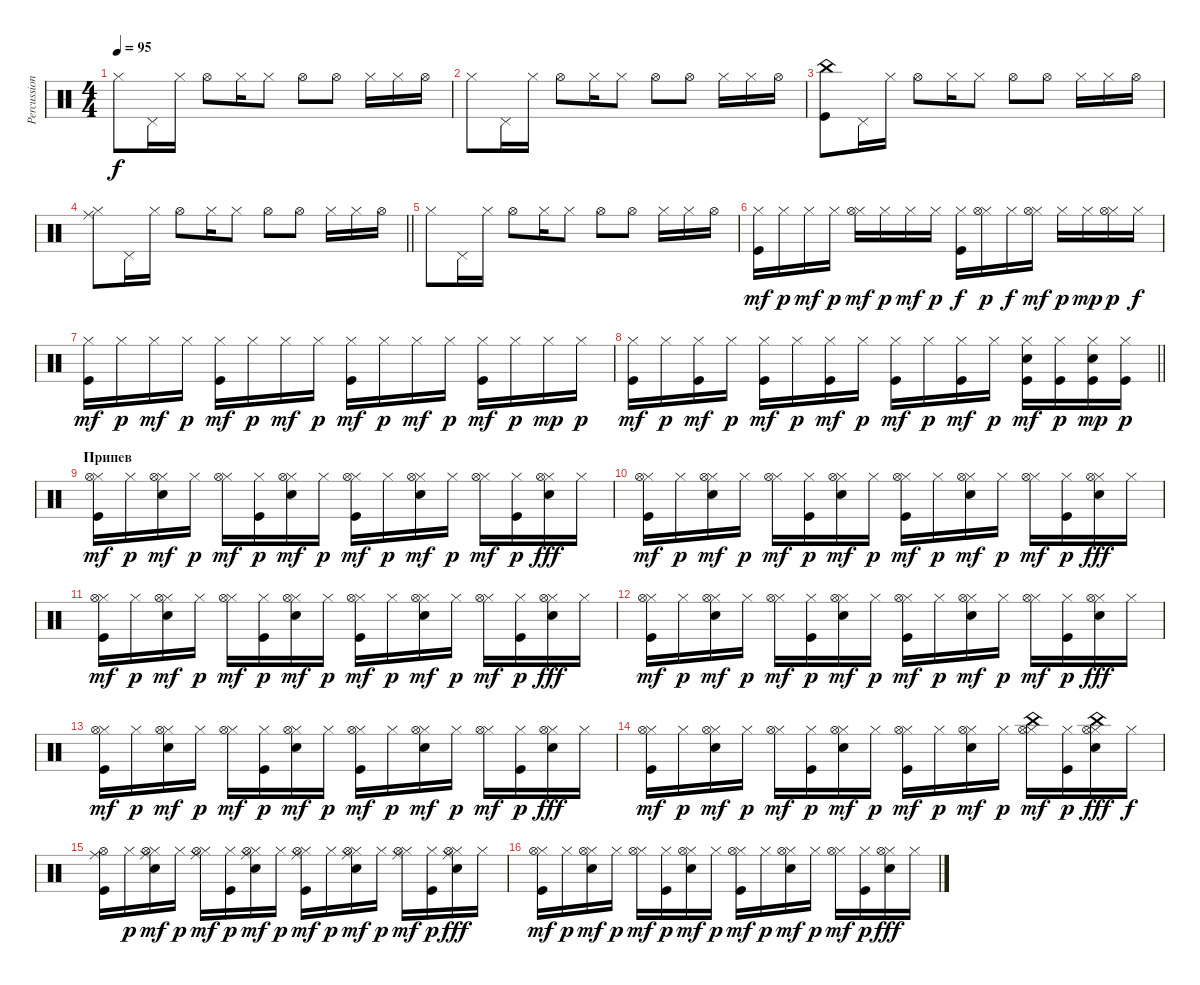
\track ("Percussion" "Percussion") {instrument percussion}
\staff {score}
\articulation defaults
\ts (4 4)
\tempo 95
\clef neutral
\ks c "Hi-Hat (closed)".8{dy f volume 6} "Pedal Hi-Hat (hit)".16 "Hi-Hat (closed)".16 "Hi-Hat (open)".8 "Hi-Hat (closed)".16 "Hi-Hat (closed)".8 "Hi-Hat (open)".8 "Hi-Hat (open)".8 "Hi-Hat (closed)".16 "Hi-Hat (closed)".16 "Hi-Hat (open)".16
|
"Hi-Hat (closed)".8{volume 6} "Pedal Hi-Hat (hit)".16 "Hi-Hat (closed)".16 "Hi-Hat (open)".8 "Hi-Hat (closed)".16 "Hi-Hat (closed)".8 "Hi-Hat (open)".8 "Hi-Hat (open)".8 "Hi-Hat (closed)".16 "Hi-Hat (closed)".16 "Hi-Hat (open)".16 |
("China (hit)" "Kick (hit)").8{volume 6} "Pedal Hi-Hat (hit)".16 "Hi-Hat (closed)".16 "Hi-Hat (open)".8 "Hi-Hat (closed)".16 "Hi-Hat (closed)".8 "Hi-Hat (open)".8 "Hi-Hat (open)".8 "Hi-Hat (closed)".16 "Hi-Hat (closed)".16 "Hi-Hat (open)".16 |
\barLineRight lightlight
("Hi-Hat (closed)" "Ride (middle)").8{volume 6} "Pedal Hi-Hat (hit)".16 "Hi-Hat (closed)".16 "Hi-Hat (open)".8 "Hi-Hat (closed)".16 "Hi-Hat (closed)".8 "Hi-Hat (open)".8 "Hi-Hat (open)".8 "Hi-Hat (closed)".16 "Hi-Hat (closed)".16 "Hi-Hat (open)".16 |
"Hi-Hat (closed)".8{volume 6} "Pedal Hi-Hat (hit)".16 "Hi-Hat (closed)".16 "Hi-Hat (open)".8 "Hi-Hat (closed)".16 "Hi-Hat (closed)".8 "Hi-Hat (open)".8 "Hi-Hat (open)".8 "Hi-Hat (closed)".16 "Hi-Hat (closed)".16 "Hi-Hat (open)".16 |
("Hi-Hat (closed)" "Kick (hit)").16{dy mf} "Hi-Hat (closed)".16{dy p} "Hi-Hat (closed)".16{dy mf} "Hi-Hat (closed)".16{dy p} ("Hi-Hat (closed)" "Hi-Hat (open)").16{dy mf} "Hi-Hat (closed)".16{dy p} "Hi-Hat (closed)".16{dy mf} "Hi-Hat (closed)".16{dy p} ("Hi-Hat (closed)" "Kick (hit)").16{dy f} ("Hi-Hat (closed)" "Hi-Hat (open)").16{dy p} "Hi-Hat (closed)".16{dy f} ("Hi-Hat (closed)" "Hi-Hat (open)").16{dy mf} "Hi-Hat (closed)".16{dy p} "Hi-Hat (closed)".16{dy mp} ("Hi-Hat (closed)" "Hi-Hat (open)").16{dy p} "Hi-Hat (closed)".16{dy f} |
("Hi-Hat (closed)" "Kick (hit)").16{dy mf} "Hi-Hat (closed)".16{dy p} "Hi-Hat (closed)".16{dy mf} "Hi-Hat (closed)".16{dy p} ("Hi-Hat (closed)" "Kick (hit)").16{dy mf} "Hi-Hat (closed)".16{dy p} "Hi-Hat (closed)".16{dy mf} "Hi-Hat (closed)".16{dy p} ("Hi-Hat (closed)" "Kick (hit)").16{dy mf} "Hi-Hat (closed)".16{dy p} "Hi-Hat (closed)".16{dy mf} "Hi-Hat (closed)".16{dy p} ("Hi-Hat (closed)" "Kick (hit)").16{dy mf} "Hi-Hat (closed)".16{dy p} "Hi-Hat (closed)".16{dy mp} "Hi-Hat (closed)".16{dy p} |
\barLineRight lightlight
("Hi-Hat (closed)" "Kick (hit)").16{dy mf} "Hi-Hat (closed)".16{dy p} ("Hi-Hat (closed)" "Kick (hit)").16{dy mf} "Hi-Hat (closed)".16{dy p} ("Hi-Hat (closed)" "Kick (hit)").16{dy mf} "Hi-Hat (closed)".16{dy p} ("Hi-Hat (closed)" "Kick (hit)").16{dy mf} "Hi-Hat (closed)".16{dy p} ("Hi-Hat (closed)" "Kick (hit)").16{dy mf} "Hi-Hat (closed)".16{dy p} ("Hi-Hat (closed)" "Kick (hit)").16{dy mf} "Hi-Hat (closed)".16{dy p} ("Hi-Hat (closed)" "Kick (hit)" "Snare (hit) 2").16{dy mf} ("Hi-Hat (closed)" "Kick (hit)").16{dy p} ("Hi-Hat (closed)" "Kick (hit)" "Snare (hit) 2").16{dy mp} ("Hi-Hat (closed)" "Kick (hit)").16{dy p} |
\section ("" "Припев")
("Hi-Hat (closed)" "Kick (hit)" "Hi-Hat (open)").16{dy mf} "Hi-Hat (closed)".16{dy p} ("Hi-Hat (closed)" "Snare (hit) 2" "Hi-Hat (open)").16{dy mf} "Hi-Hat (closed)".16{dy p} ("Hi-Hat (closed)" "Hi-Hat (open)").16{dy mf} ("Hi-Hat (closed)" "Kick (hit)").16{dy p} ("Hi-Hat (closed)" "Snare (hit) 2" "Hi-Hat (open)").16{dy mf} "Hi-Hat (closed)".16{dy p} ("Hi-Hat (closed)" "Kick (hit)" "Hi-Hat (open)").16{dy mf} "Hi-Hat (closed)".16{dy p} ("Hi-Hat (closed)" "Snare (hit) 2" "Hi-Hat (open)").16{dy mf} "Hi-Hat (closed)".16{dy p} ("Hi-Hat (closed)" "Hi-Hat (open)").16{dy mf} ("Hi-Hat (closed)" "Kick (hit)").16{dy p} ("Hi-Hat (closed)" "Snare (hit) 2" "Hi-Hat (open)").16{dy fff} "Hi-Hat (closed)".16 |
("Hi-Hat (closed)" "Kick (hit)" "Hi-Hat (open)").16{dy mf} "Hi-Hat (closed)".16{dy p} ("Hi-Hat (closed)" "Snare (hit) 2" "Hi-Hat (open)").16{dy mf} "Hi-Hat (closed)".16{dy p} ("Hi-Hat (closed)" "Hi-Hat (open)").16{dy mf} ("Hi-Hat (closed)" "Kick (hit)").16{dy p} ("Hi-Hat (closed)" "Snare (hit) 2" "Hi-Hat (open)").16{dy mf} "Hi-Hat (closed)".16{dy p} ("Hi-Hat (closed)" "Kick (hit)" "Hi-Hat (open)").16{dy mf} "Hi-Hat (closed)".16{dy p} ("Hi-Hat (closed)" "Snare (hit) 2" "Hi-Hat (open)").16{dy mf} "Hi-Hat (closed)".16{dy p} ("Hi-Hat (closed)" "Hi-Hat (open)").16{dy mf} ("Hi-Hat (closed)" "Kick (hit)").16{dy p} ("Hi-Hat (closed)" "Snare (hit) 2" "Hi-Hat (open)").16{dy fff} "Hi-Hat (closed)".16 |
("Hi-Hat (closed)" "Kick (hit)" "Hi-Hat (open)").16{dy mf} "Hi-Hat (closed)".16{dy p} ("Hi-Hat (closed)" "Snare (hit) 2" "Hi-Hat (open)").16{dy mf} "Hi-Hat (closed)".16{dy p} ("Hi-Hat (closed)" "Hi-Hat (open)").16{dy mf} ("Hi-Hat (closed)" "Kick (hit)").16{dy p} ("Hi-Hat (closed)" "Snare (hit) 2" "Hi-Hat (open)").16{dy mf} "Hi-Hat (closed)".16{dy p} ("Hi-Hat (closed)" "Kick (hit)" "Hi-Hat (open)").16{dy mf} "Hi-Hat (closed)".16{dy p} ("Hi-Hat (closed)" "Snare (hit) 2" "Hi-Hat (open)").16{dy mf} "Hi-Hat (closed)".16{dy p} ("Hi-Hat (closed)" "Hi-Hat (open)").16{dy mf} ("Hi-Hat (closed)" "Kick (hit)").16{dy p} ("Hi-Hat (closed)" "Snare (hit) 2" "Hi-Hat (open)").16{dy fff} "Hi-Hat (closed)".16 |
("Hi-Hat (closed)" "Kick (hit)" "Hi-Hat (open)").16{dy mf} "Hi-Hat (closed)".16{dy p} ("Hi-Hat (closed)" "Snare (hit) 2" "Hi-Hat (open)").16{dy mf} "Hi-Hat (closed)".16{dy p} ("Hi-Hat (closed)" "Hi-Hat (open)").16{dy mf} ("Hi-Hat (closed)" "Kick (hit)").16{dy p} ("Hi-Hat (closed)" "Snare (hit) 2" "Hi-Hat (open)").16{dy mf} "Hi-Hat (closed)".16{dy p} ("Hi-Hat (closed)" "Kick (hit)" "Hi-Hat (open)").16{dy mf} "Hi-Hat (closed)".16{dy p} ("Hi-Hat (closed)" "Snare (hit) 2" "Hi-Hat (open)").16{dy mf} "Hi-Hat (closed)".16{dy p} ("Hi-Hat (closed)" "Hi-Hat (open)").16{dy mf} ("Hi-Hat (closed)" "Kick (hit)").16{dy p} ("Hi-Hat (closed)" "Snare (hit) 2" "Hi-Hat (open)").16{dy fff} "Hi-Hat (closed)".16 |
("Hi-Hat (closed)" "Kick (hit)" "Hi-Hat (open)").16{dy mf} "Hi-Hat (closed)".16{dy p} ("Hi-Hat (closed)" "Snare (hit) 2" "Hi-Hat (open)").16{dy mf} "Hi-Hat (closed)".16{dy p} ("Hi-Hat (closed)" "Hi-Hat (open)").16{dy mf} ("Hi-Hat (closed)" "Kick (hit)").16{dy p} ("Hi-Hat (closed)" "Snare (hit) 2" "Hi-Hat (open)").16{dy mf} "Hi-Hat (closed)".16{dy p} ("Hi-Hat (closed)" "Kick (hit)" "Hi-Hat (open)").16{dy mf} "Hi-Hat (closed)".16{dy p} ("Hi-Hat (closed)" "Snare (hit) 2" "Hi-Hat (open)").16{dy mf} "Hi-Hat (closed)".16{dy p} ("Hi-Hat (closed)" "Hi-Hat (open)").16{dy mf} ("Hi-Hat (closed)" "Kick (hit)").16{dy p} ("Hi-Hat (closed)" "Snare (hit) 2" "Hi-Hat (open)").16{dy fff} "Hi-Hat (closed)".16 |
("Hi-Hat (closed)" "Kick (hit)" "Hi-Hat (open)").16{dy mf} "Hi-Hat (closed)".16{dy p} ("Hi-Hat (closed)" "Snare (hit) 2" "Hi-Hat (open)").16{dy mf} "Hi-Hat (closed)".16{dy p} ("Hi-Hat (closed)" "Hi-Hat (open)").16{dy mf} ("Hi-Hat (closed)" "Kick (hit)").16{dy p} ("Hi-Hat (closed)" "Snare (hit) 2" "Hi-Hat (open)").16{dy mf} "Hi-Hat (closed)".16{dy p} ("Hi-Hat (closed)" "Kick (hit)" "Hi-Hat (open)").16{dy mf} "Hi-Hat (closed)".16{dy p} ("Hi-Hat (closed)" "Snare (hit) 2" "Hi-Hat (open)").16{dy mf} "Hi-Hat (closed)".16{dy p} ("Hi-Hat (closed)" "Hi-Hat (open)" "China (hit)").16{dy mf} ("Hi-Hat (closed)" "Kick (hit)").16{dy p} ("Hi-Hat (closed)" "Snare (hit) 2" "Hi-Hat (open)" "China (hit)").16{dy fff} "Hi-Hat (closed)".16{dy f} |
("Ride (middle)" "Kick (hit)" "Hi-Hat (open)").16 "Hi-Hat (closed)".16{dy p} ("Hi-Hat (closed)" "Snare (hit) 2" "Hi-Hat (open)" "Ride (middle)").16{dy mf} "Hi-Hat (closed)".16{dy p} ("Hi-Hat (closed)" "Hi-Hat (open)" "Ride (middle)").16{dy mf} ("Hi-Hat (closed)" "Kick (hit)").16{dy p} ("Hi-Hat (closed)" "Snare (hit) 2" "Hi-Hat (open)" "Ride (middle)").16{dy mf} "Hi-Hat (closed)".16{dy p} ("Hi-Hat (closed)" "Kick (hit)" "Hi-Hat (open)" "Ride (middle)").16{dy mf} "Hi-Hat (closed)".16{dy p} ("Hi-Hat (closed)" "Snare (hit) 2" "Hi-Hat (open)" "Ride (middle)").16{dy mf} "Hi-Hat (closed)".16{dy p} ("Hi-Hat (closed)" "Hi-Hat (open)" "Ride (middle)").16{dy mf} ("Hi-Hat (closed)" "Kick (hit)").16{dy p} ("Hi-Hat (closed)" "Snare (hit) 2" "Hi-Hat (open)" "Ride (middle)").16{dy fff} "Hi-Hat (closed)".16 |
("Hi-Hat (closed)" "Kick (hit)" "Hi-Hat (open)").16{dy mf} "Hi-Hat (closed)".16{dy p} ("Hi-Hat (closed)" "Snare (hit) 2" "Hi-Hat (open)").16{dy mf} "Hi-Hat (closed)".16{dy p} ("Hi-Hat (closed)" "Hi-Hat (open)").16{dy mf} ("Hi-Hat (closed)" "Kick (hit)").16{dy p} ("Hi-Hat (closed)" "Snare (hit) 2" "Hi-Hat (open)").16{dy mf} "Hi-Hat (closed)".16{dy p} ("Hi-Hat (closed)" "Kick (hit)" "Hi-Hat (open)").16{dy mf} "Hi-Hat (closed)".16{dy p} ("Hi-Hat (closed)" "Snare (hit) 2" "Hi-Hat (open)").16{dy mf} "Hi-Hat (closed)".16{dy p} ("Hi-Hat (closed)" "Hi-Hat (open)").16{dy mf} ("Hi-Hat (closed)" "Kick (hit)").16{dy p} ("Hi-Hat (closed)" "Snare (hit) 2" "Hi-Hat (open)").16{dy fff} "Hi-Hat (closed)".16
